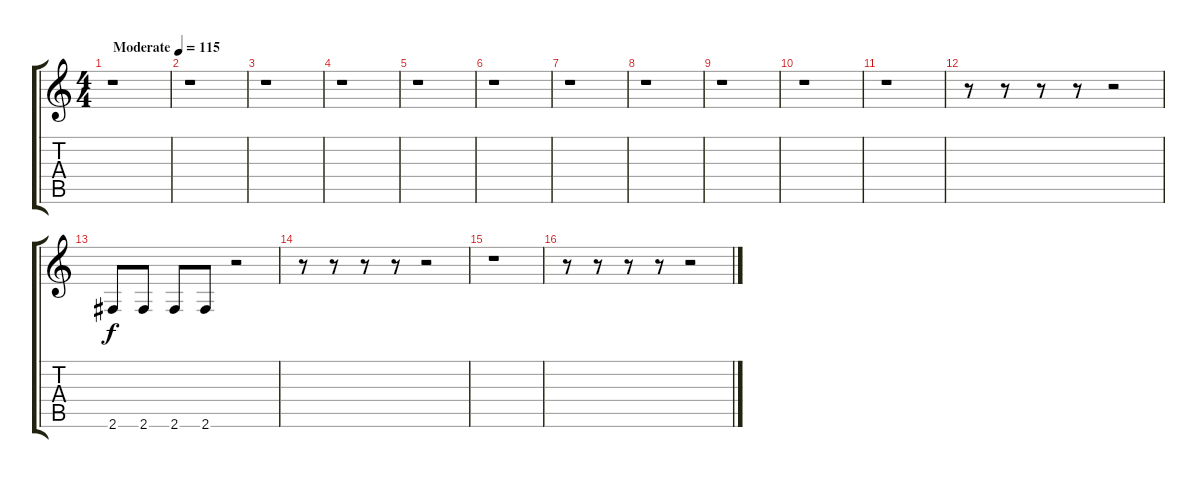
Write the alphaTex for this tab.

\track "" {instrument synthbass1}
\staff {score tabs}
\tuning (E4 B3 G3 D3 A2 E2) {hide}
\ts (4 4)
\tempo (115 "Moderate")
\clef g2
\ks c
r.1{dy f instrument synthbass1} |
r.1 |
r.1 |
r.1 |
r.1 |
r.1 |
r.1 |
r.1 |
r.1 |
r.1 |
r.1 |
r.8 r.8 r.8 r.8 r.2 |
2.6.8 2.6.8 2.6.8 2.6.8 r.2 |
r.8 r.8 r.8 r.8 r.2 |
r.1 |
r.8 r.8 r.8 r.8 r.2
